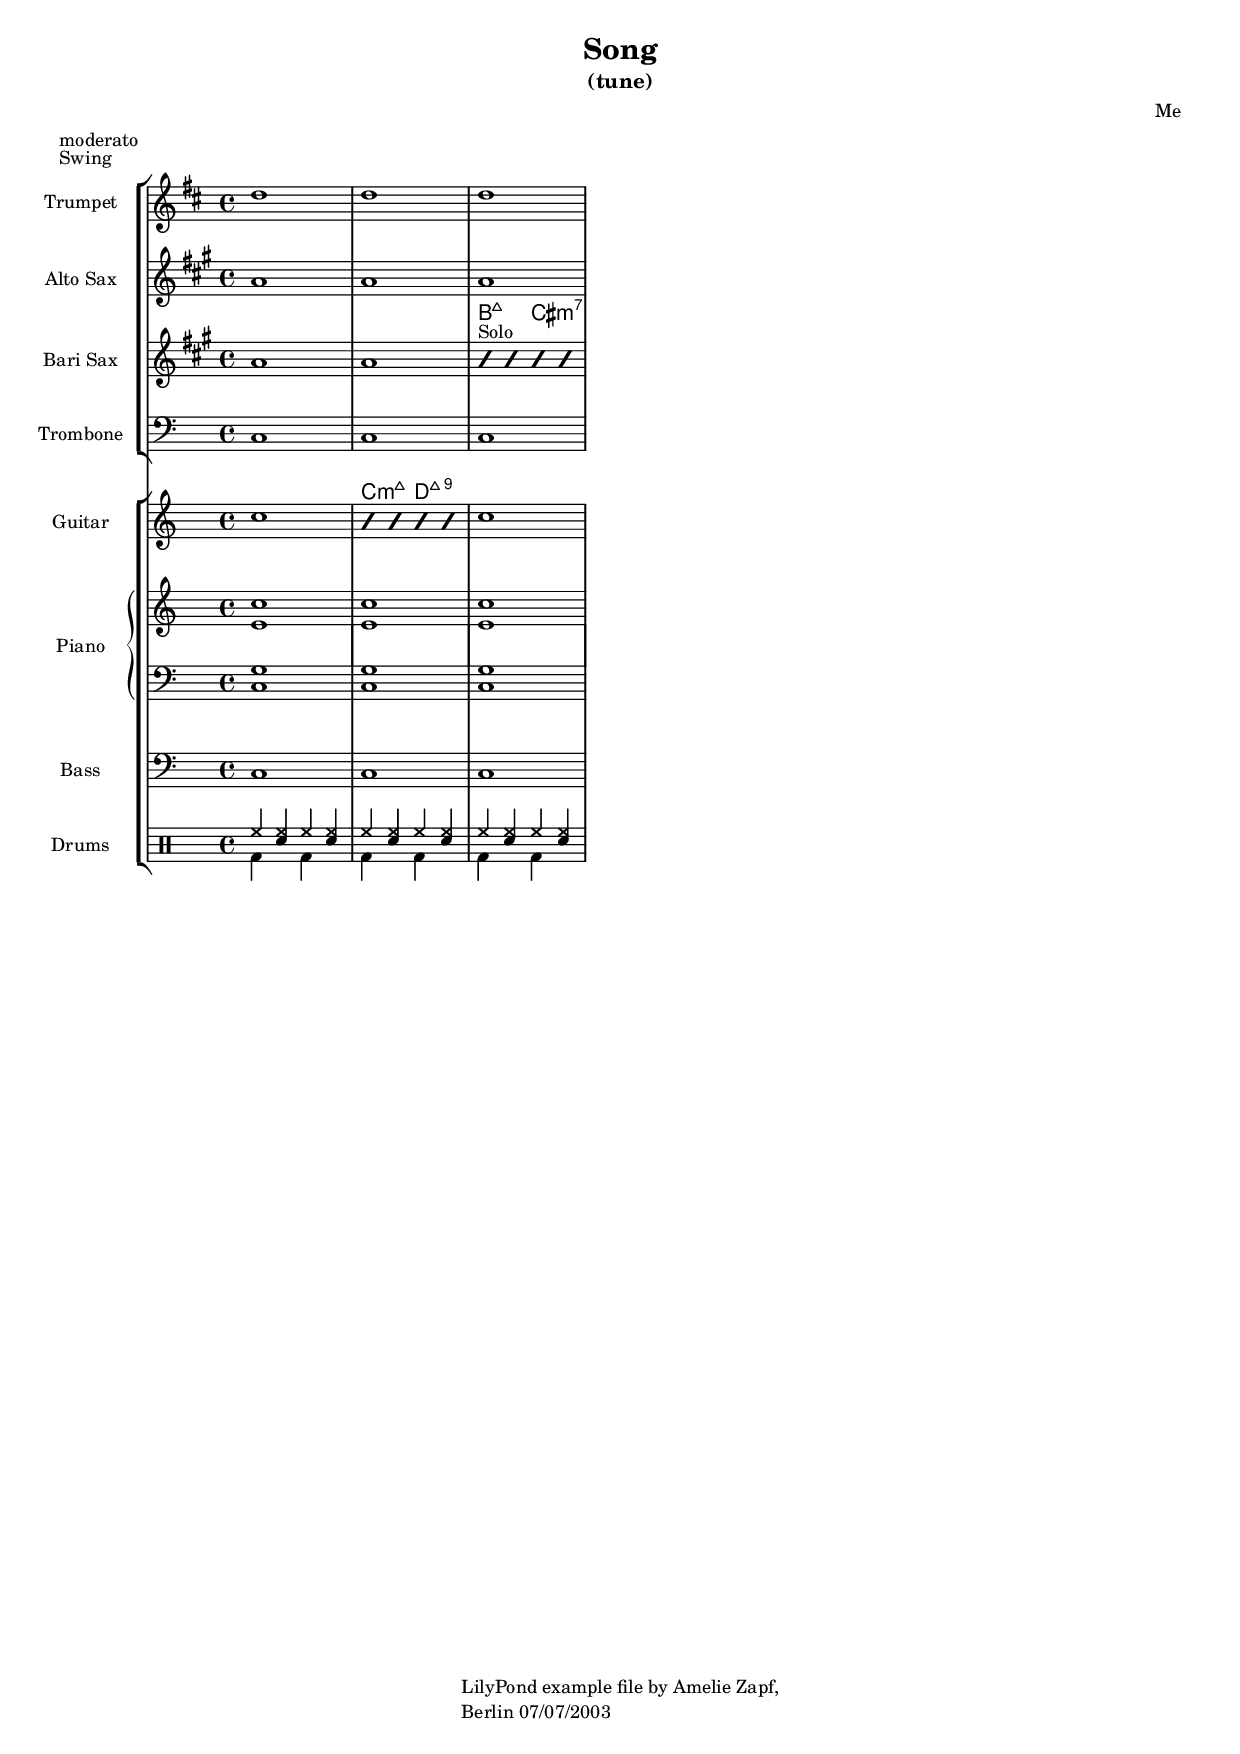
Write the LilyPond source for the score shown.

%% Do not edit this file; it is auto-generated from LSR http://lsr.dsi.unimi.it
%% This file is in the public domain.
%% Tags: piano-music, percussion, guitar, template
\version "2.11.35"

\header { texidoc = "
This is quite an advanced template, for a jazz ensemble. Note that all
instruments are notated in \\key c \\major. This refers to the key in
concert pitch; LilyPond will automatically transpose the key if the
music is within a \\transpose section.
" }
% begin verbatim
\header {
           title = "Song"
           subtitle = "(tune)"
           composer = "Me"
           meter = "moderato"
           piece = "Swing"
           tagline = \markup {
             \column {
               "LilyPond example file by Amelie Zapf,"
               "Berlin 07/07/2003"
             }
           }
           texidoc = "Jazz tune for combo
                      (horns, guitar, piano, bass, drums)."
         }
         
         #(set-global-staff-size 16)
         \include "english.ly"
         
         %%%%%%%%%%%% Some macros %%%%%%%%%%%%%%%%%%%
         
         sl = {
           \override NoteHead #'style = #'slash
           \override Stem #'transparent = ##t
         }
         nsl = {
           \revert NoteHead #'style
           \revert Stem #'transparent
         }
         cr = \override NoteHead #'style = #'cross
         ncr = \revert NoteHead #'style
         
         %% insert chord name style stuff here.
         
         jzchords = { }
         
         
         %%%%%%%%%%%% Keys'n'thangs %%%%%%%%%%%%%%%%%
         
         global = {
           \time 4/4
         }
         
         Key = { \key c \major }
         
         % ############ Horns ############
         
         % ------ Trumpet ------
         trpt = \transpose c d \relative c'' {
           \Key
           c1 c c
         }
         trpharmony = \transpose c' d {
           \jzchords
         }
         trumpet = {
           \global
           \set Staff.instrumentName = #"Trumpet"
           \clef treble
           <<
             \trpt
           >>
         }
         
         % ------ Alto Saxophone ------
         alto = \transpose c a \relative c' {
           \Key
           c1 c c
         }
         altoharmony = \transpose c' a {
           \jzchords
         }
         altosax = {
           \global
           \set Staff.instrumentName = #"Alto Sax"
           \clef treble
           <<
             \alto
           >>
         }
         
         % ------ Baritone Saxophone ------
         bari = \transpose c a' \relative c {
           \Key
           c1 c \sl d4^"Solo" d d d \nsl
         }
         bariharmony = \transpose c' a \chordmode {
           \jzchords s1 s d2:maj e:m7
         }
         barisax = {
           \global
           \set Staff.instrumentName = #"Bari Sax"
           \clef treble
           <<
             \bari
           >>
         }
         
         % ------ Trombone ------
         tbone = \relative c {
           \Key
           c1 c c
         }
         tboneharmony = \chordmode {
           \jzchords
         }
         trombone = {
           \global
           \set Staff.instrumentName = #"Trombone"
           \clef bass
           <<
             \tbone
           >>
         }
         
         % ############ Rhythm Section #############
         
         % ------ Guitar ------
         gtr = \relative c'' {
           \Key
           c1 \sl b4 b b b \nsl c1
         }
         gtrharmony = \chordmode {
           \jzchords
           s1 c2:min7+ d2:maj9
         }
         guitar = {
           \global
           \set Staff.instrumentName = #"Guitar"
           \clef treble
           <<
             \gtr
           >>
         }
         
         %% ------ Piano ------
         rhUpper = \relative c'' {
           \voiceOne
           \Key
           c1 c c
         }
         rhLower = \relative c' {
           \voiceTwo
           \Key
           e1 e e
         }
         
         lhUpper = \relative c' {
           \voiceOne
           \Key
           g1 g g
         }
         lhLower = \relative c {
           \voiceTwo
           \Key
           c1 c c
         }
         
         PianoRH = {
           \clef treble
           \global
           \set Staff.midiInstrument = "acoustic grand"
           <<
             \new Voice = "one" \rhUpper
             \new Voice = "two" \rhLower
           >>
         }
         PianoLH = {
           \clef bass
           \global
           \set Staff.midiInstrument = "acoustic grand"
           <<
             \new Voice = "one" \lhUpper
             \new Voice = "two" \lhLower
           >>
         }
         
         piano = {
           <<
             \set PianoStaff.instrumentName = #"Piano"
             \new Staff = "upper" \PianoRH
             \new Staff = "lower" \PianoLH
           >>
         }
         
         % ------ Bass Guitar ------
         Bass = \relative c {
           \Key
           c1 c c
         }
         bass = {
           \global
           \set Staff.instrumentName = #"Bass"
           \clef bass
           <<
             \Bass
           >>
         }
         
         % ------ Drums ------
         up = \drummode {
           hh4 <hh sn>4 hh <hh sn> hh <hh sn>4
           hh4 <hh sn>4
           hh4 <hh sn>4
           hh4 <hh sn>4
         }
         
         down = \drummode {
           bd4 s bd s bd s bd s bd s bd s
         }
         
         drumContents = {
           \global
           <<
             \set DrumStaff.instrumentName = #"Drums"
             \new DrumVoice { \voiceOne \up }
             \new DrumVoice { \voiceTwo \down }
           >>
         }
         
         %%%%%%%%% It All Goes Together Here %%%%%%%%%%%%%%%%%%%%%%
         
         \score {
           <<
             \new StaffGroup = "horns" <<
               \new Staff = "trumpet" \trumpet
               \new Staff = "altosax" \altosax
               \new ChordNames = "barichords" \bariharmony
               \new Staff = "barisax" \barisax
               \new Staff = "trombone" \trombone
             >>
         
             \new StaffGroup = "rhythm" <<
               \new ChordNames = "chords" \gtrharmony
               \new Staff = "guitar" \guitar
               \new PianoStaff = "piano" \piano
               \new Staff = "bass" \bass
               \new DrumStaff { \drumContents }
             >>
           >>
         
           \layout {
             \context { \RemoveEmptyStaffContext }
             \context {
               \Score
               \override BarNumber #'padding = #3
               \override RehearsalMark #'padding = #2
               skipBars = ##t
             }
           }
         
           \midi { }
         }
% begin verbatim
